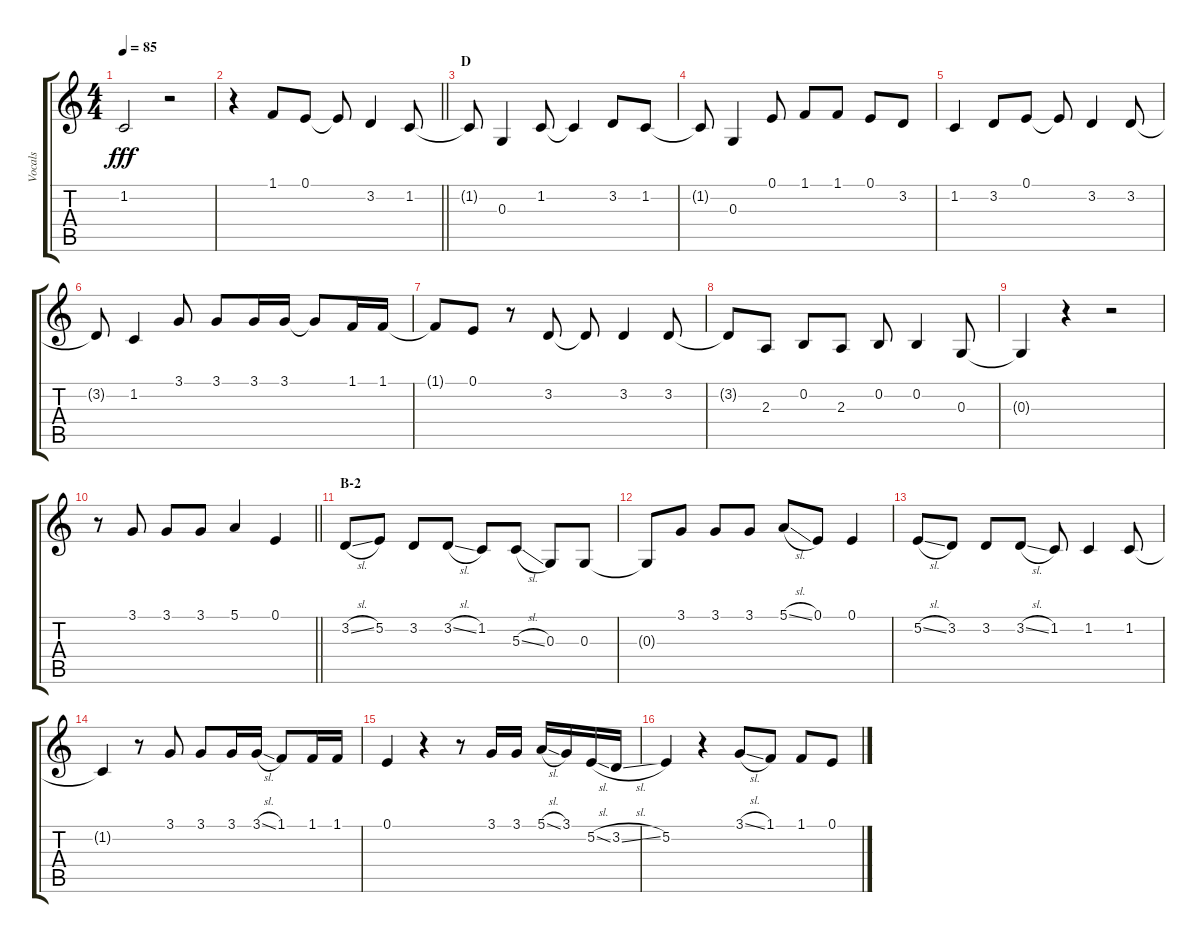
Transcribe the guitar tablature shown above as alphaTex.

\track ("Vocals" "Vocals") {instrument voiceoohs}
\staff {score tabs}
\tuning (E4 B3 G3 D3 A2 E2) {hide}
\ts (4 4)
\tempo 85
\clef g2
\ks c
1.2.2{dy fff} r.2 |
\barLineRight lightlight
r.4 1.1.8 0.1.8 0.1{t}.8 3.2.4 1.2.8 |
\section ("" "D")
1.2{t}.8 0.3.4 1.2.8 1.2{t}.4 3.2.8 1.2.8 |
1.2{t}.8 0.3.4 0.1.8 1.1.8 1.1.8 0.1.8 3.2.8 |
1.2.4 3.2.8 0.1.8 0.1{t}.8 3.2.4 3.2.8 |
3.2{t}.8 1.2.4 3.1.8 3.1.8 3.1.16 3.1.16 3.1{t}.8 1.1.16 1.1.16 |
1.1{t}.8 0.1.8 r.8 3.2.8 3.2{t}.8 3.2.4 3.2.8 |
3.2{t}.8 2.3.8 0.2.8 2.3.8 0.2.8 0.2.4 0.3.8 |
0.3{t}.4 r.4 r.2 |
\barLineRight lightlight
r.8 3.1.8 3.1.8 3.1.8 5.1.4 0.1.4 |
\section ("" "B-2")
3.2{sl}.8 5.2.8 3.2.8 3.2{sl}.8 1.2.8 5.3{sl}.8 0.3.8 0.3.8 |
0.3{t}.8 3.1.8 3.1.8 3.1.8 5.1{sl}.8 0.1.8 0.1.4 |
5.2{sl}.8 3.2.8 3.2.8 3.2{sl}.8 1.2.8 1.2.4 1.2.8 |
1.2{t}.4 r.8 3.1.8 3.1.8 3.1.16 3.1{sl}.16 1.1.8 1.1.16 1.1.16 |
0.1.4 r.4 r.8 3.1.16 3.1.16 5.1{sl}.16 3.1.16 5.2{sl}.16 3.2{sl}.16 |
5.2.4 r.4 3.1{sl}.8 1.1.8 1.1.8 0.1.8
